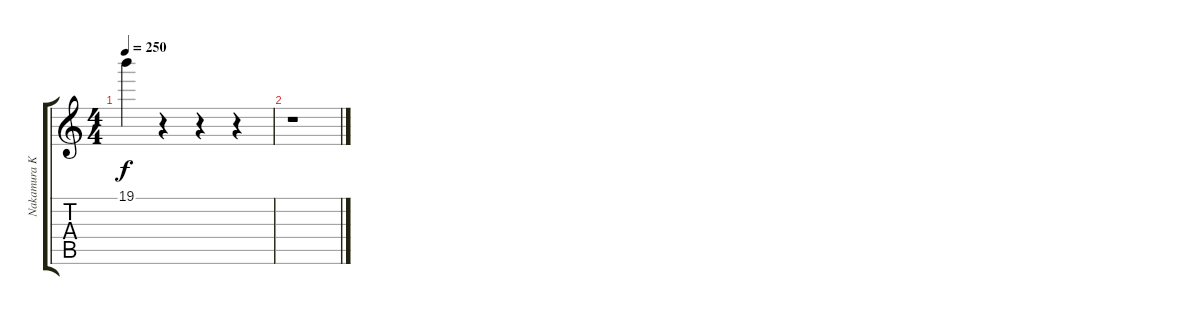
\track ("Nakamura Kazuhiko-Screaming" "Nakamura K") {instrument distortionguitar}
\staff {score tabs}
\tuning (E4 B3 G3 D3 A2 E2) {hide}
\ts (4 4)
\tempo 250
\clef g2
\ks c
19.1{t}.4{dy f} r.4 r.4 r.4 |
r.1
